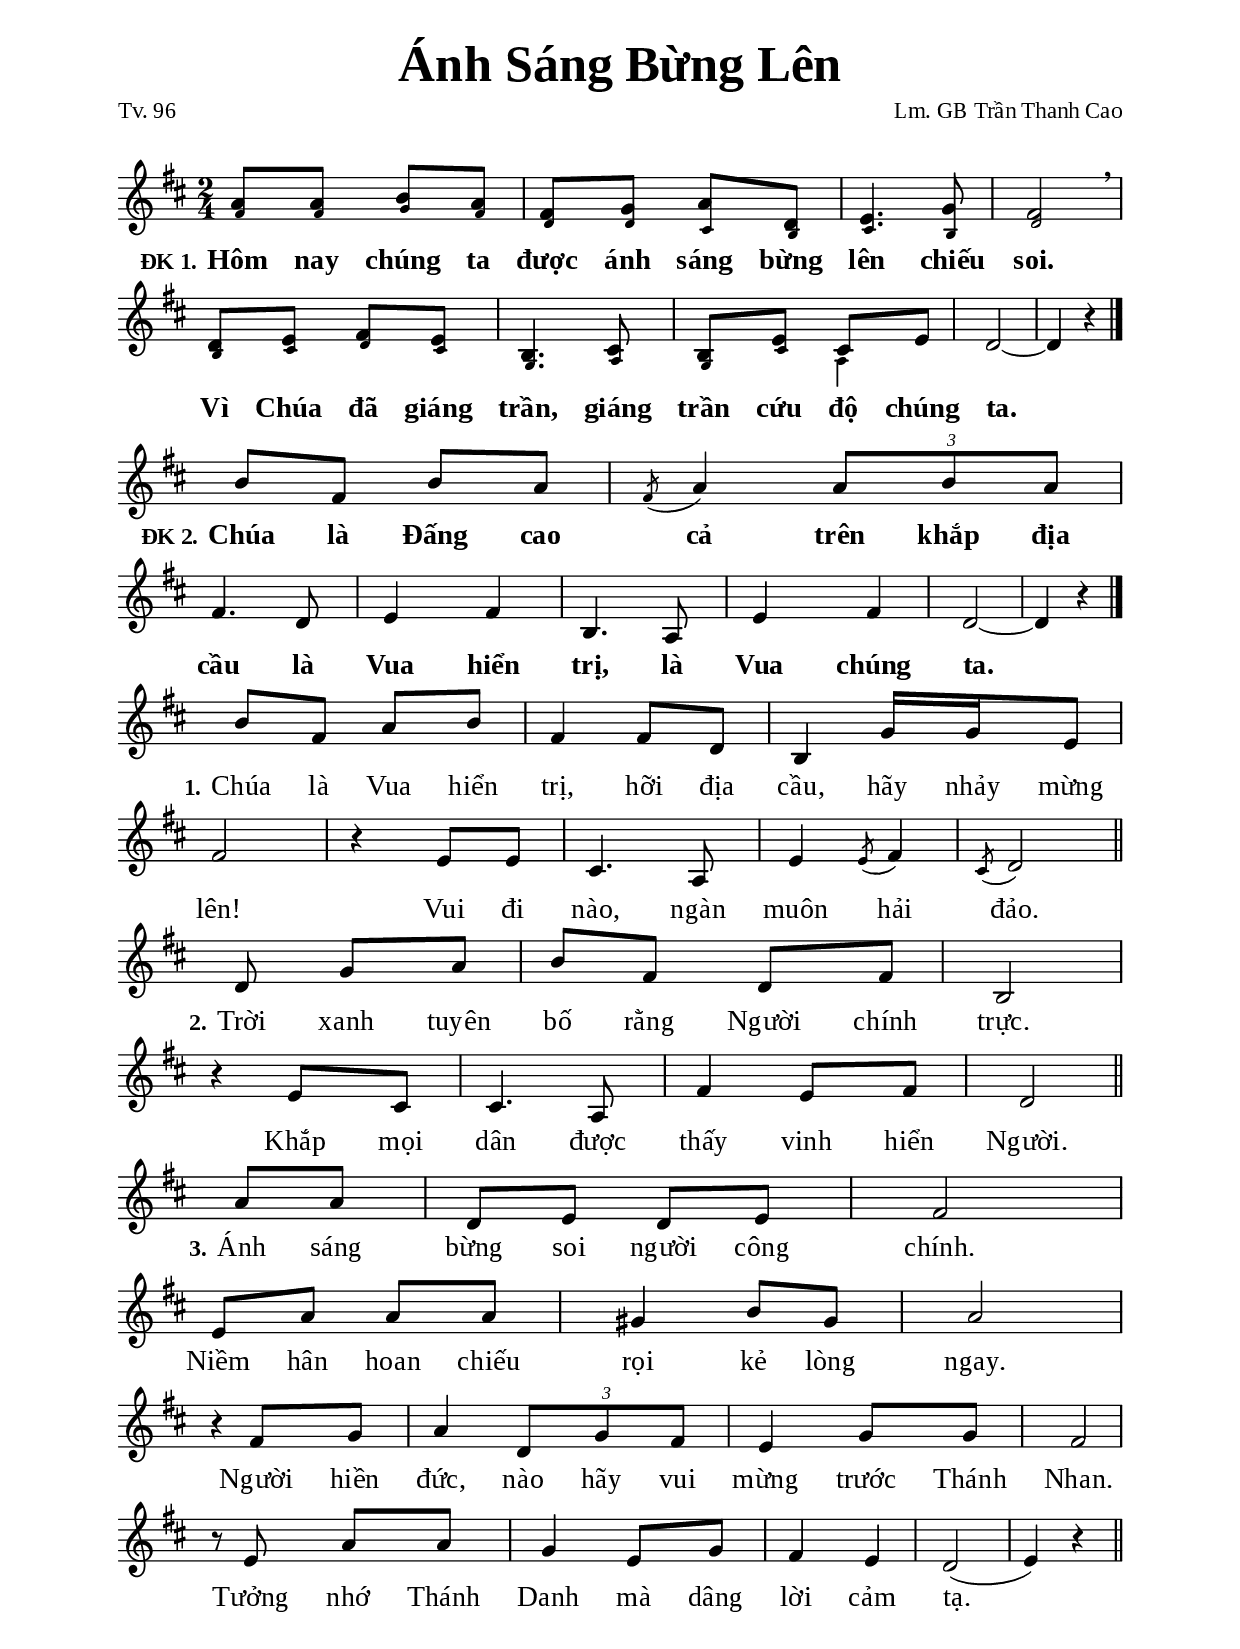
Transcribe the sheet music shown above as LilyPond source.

% Cài đặt chung
\version "2.22.1"
\include "english.ly"

\header {
  title = \markup { \fontsize #3 "Ánh Sáng Bừng Lên" }
  poet = "Tv. 96"
  composer = "Lm. GB Trần Thanh Cao"
  arranger = " "
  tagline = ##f
}

% Nhạc điệp khúc
nhacDiepKhucSop = \relative c'' {
  a8 a b a |
  fs g a d, |
  e4. g8 |
  fs2 \breathe |
  d8 e fs e |
  b4. cs8 |
  b e cs e |
  d2 ~ |
  d4 r \bar "|."
}

% Nốt bè phụ
nhacDiepKhucBas = \relative c' {
  fs8 fs 	g fs |
  d d cs b |
  cs4. b8 |
  d2 |
  b8 cs d cs |
  g4. a8 |
  g cs a4 |
  d2 ~ |
  d4 r
}

nhacDiepKhucKhac = \relative c'' {
  b8 fs b a |
  \slashedGrace { fs8 (} a4) \tuplet 3/2 { a8 b a } |
  fs4. d8 |
  e4 fs |
  b,4. a8 |
  e'4 fs |
  d2 ~ |
  d4 r \bar "|."
}

% Nhạc phiên khúc
nhacPhienKhucMot = \relative c'' {
  b8 fs a b |
  fs4 fs8 d |
  b4 g'16 g e8 |
  fs2 |
  r4 e8 e |
  cs4. a8 |
  e'4 \acciaccatura e8 fs4 |
  \acciaccatura cs8 d2 \bar "||"
}

nhacPhienKhucHai = \relative c' {
  \partial 4. d8 g a |
  b fs d fs |
  b,2 |
  r4 e8 cs |
  cs4. a8 |
  fs'4 e8 fs |
  d2 \bar "||"
}

nhacPhienKhucBa = \relative c'' {
  \partial 4 a8 a |
  d,8 e d e |
  fs2 |
  e8 a a a |
  gs4b8 gs |
  a2 |
  r4 fs8 g |
  a4 \tuplet 3/2 { d,8 g fs } |
  e4 g8 g |
  fs2 |
  r8 e a a |
  g4 e8 g |
  fs4 e |
  d2 ( |
  e4) r \bar "||"
}

% Lời điệp khúc
loiDiepKhuc = \lyricmode {
  \set stanza = #"ĐK 1."
  Hôm nay chúng ta được ánh sáng bừng lên chiếu soi.
  Vì Chúa đã giáng trần, giáng trần cứu độ chúng ta.
}

loiDiepKhucKhac = \lyricmode {
  \set stanza = #"ĐK 2."
  Chúa là Đấng cao cả trên khắp địa cầu
  là Vua hiển trị, là Vua chúng ta.
}

% Lời phiên khúc
loiPhienKhucMot = \lyricmode {
  \set stanza = #"1."
  Chúa là Vua hiển trị, hỡi địa cầu, hãy nhảy mừng lên!
  Vui đi nào, ngàn muôn hải đảo.
}

loiPhienKhucHai = \lyricmode {
  \set stanza = #"2."
  Trời xanh tuyên bố rằng Người chính trực.
  Khắp mọi dân được thấy vinh hiển Người.
}

loiPhienKhucBa = \lyricmode {
  \set stanza = #"3."
  Ánh sáng bừng soi người công chính.
  Niềm hân hoan chiếu rọi kẻ lòng ngay.
  Người hiền đức, nào hãy vui mừng trước Thánh Nhan.
  Tưởng nhớ Thánh Danh mà dâng lời cảm tạ.
}

% Dàn trang
\paper {
  #(set-paper-size "a4")
  top-margin = 10\mm
  bottom-margin = 10\mm
  left-margin = 20\mm
  right-margin = 20\mm
  indent = #0
  #(define fonts
    (make-pango-font-tree
      "Liberation Serif"
      "Liberation Serif"
      "Liberation Serif"
      (/ 20 20)))
  page-count = #1
  system-system-spacing = #'((basic-distance . 11)
                             (minimum-distance . 11)
                             (padding . 1))
  score-system-spacing = #'((basic-distance . 11)
                             (minimum-distance . 11)
                             (padding . 1))
}

% Thiết lập tông và nhịp
TongNhip = { \key d \major \time 2/4 }

% Đổi kích thước nốt cho bè phụ
notBePhu =
#(define-music-function (font-size music) (number? ly:music?)
   (for-some-music
     (lambda (m)
       (if (music-is-of-type? m 'rhythmic-event)
           (begin
             (set! (ly:music-property m 'tweaks)
                   (cons `(font-size . ,font-size)
                         (ly:music-property m 'tweaks)))
             #t)
           #f))
     music)
   music)

\score {
  \new ChoirStaff <<
    \new Staff = diepKhuc \with {
        \consists "Merge_rests_engraver"
        %\magnifyStaff #(magstep +1)
        printPartCombineTexts = ##f
      }
      <<
      \new Voice \TongNhip \partCombine 
        \nhacDiepKhucSop
        \notBePhu -3 { \nhacDiepKhucBas }
      \new NullVoice = nhacThamChieu \nhacDiepKhucSop
      \new Lyrics \with {
          \override VerticalAxisGroup.
            nonstaff-relatedstaff-spacing.padding = #1
          \override VerticalAxisGroup.
            nonstaff-unrelatedstaff-spacing.padding = #1
        }
        \lyricsto nhacThamChieu \loiDiepKhuc
      >>
  >>
  \layout {
    \override Lyrics.LyricText.font-series = #'bold
    \override Lyrics.LyricText.font-size = #+2
    \override Lyrics.LyricSpace.minimum-distance = #2.5
    \override Score.BarNumber.break-visibility = ##(#f #f #f)
    \override Score.SpacingSpanner.uniform-stretching = ##t
  }
}

%\markup { \vspace #0.5 }

\score {
  \new ChoirStaff <<
    \new Staff = phienKhuc \with {
        %\magnifyStaff #(magstep +1)
      }
      <<
      \new Voice = beSop {
        \TongNhip \nhacDiepKhucKhac
      }
    >>
    \new Lyrics \with {
          \override VerticalAxisGroup.
            nonstaff-relatedstaff-spacing.padding = #1
          \override VerticalAxisGroup.
            nonstaff-unrelatedstaff-spacing.padding = #1
        }
        \lyricsto beSop \loiDiepKhucKhac
  >>
  \layout {
    \override Lyrics.LyricText.font-series = #'bold
    \override Staff.TimeSignature.transparent = ##t
    \override Lyrics.LyricText.font-size = #+2
    \override Lyrics.LyricSpace.minimum-distance = #5
    \override Score.BarNumber.break-visibility = ##(#f #f #f)
    \override Score.SpacingSpanner.uniform-stretching = ##t
  }
}

%\markup { \vspace #0.5 }

\score {
  \new ChoirStaff <<
    \new Staff = phienKhuc \with {
        %\magnifyStaff #(magstep +1)
      }
      <<
      \new Voice = beSop {
        \TongNhip \nhacPhienKhucMot
      }
    >>
    \new Lyrics \with {
          \override VerticalAxisGroup.
            nonstaff-relatedstaff-spacing.padding = #1
          \override VerticalAxisGroup.
            nonstaff-unrelatedstaff-spacing.padding = #1
        }
        \lyricsto beSop \loiPhienKhucMot
  >>
  \layout {
    \override Staff.TimeSignature.transparent = ##t
    \override Lyrics.LyricText.font-size = #+2
    \override Lyrics.LyricSpace.minimum-distance = #3.5
    \override Score.BarNumber.break-visibility = ##(#f #f #f)
    \override Score.SpacingSpanner.uniform-stretching = ##t
  }
}

\score {
  \new ChoirStaff <<
    \new Staff = phienKhuc \with {
        %\magnifyStaff #(magstep +1)
      }
      <<
      \new Voice = beSop {
        \TongNhip \nhacPhienKhucHai
      }
    >>
    \new Lyrics \with {
          \override VerticalAxisGroup.
            nonstaff-relatedstaff-spacing.padding = #1
          \override VerticalAxisGroup.
            nonstaff-unrelatedstaff-spacing.padding = #1
        }
        \lyricsto beSop \loiPhienKhucHai
  >>
  \layout {
    \override Staff.TimeSignature.transparent = ##t
    \override Lyrics.LyricText.font-size = #+2
    \override Lyrics.LyricSpace.minimum-distance = #5
    \override Score.BarNumber.break-visibility = ##(#f #f #f)
    \override Score.SpacingSpanner.uniform-stretching = ##t
  }
}

\score {
  \new ChoirStaff <<
    \new Staff = phienKhuc \with {
        %\magnifyStaff #(magstep +1)
      }
      <<
      \new Voice = beSop {
        \TongNhip \nhacPhienKhucBa
      }
    >>
    \new Lyrics \with {
          \override VerticalAxisGroup.
            nonstaff-relatedstaff-spacing.padding = #1
          \override VerticalAxisGroup.
            nonstaff-unrelatedstaff-spacing.padding = #1
        }
        \lyricsto beSop \loiPhienKhucBa
  >>
  \layout {
    \override Staff.TimeSignature.transparent = ##t
    \override Lyrics.LyricText.font-size = #+2
    \override Lyrics.LyricSpace.minimum-distance = #3.5
    \override Score.BarNumber.break-visibility = ##(#f #f #f)
    \override Score.SpacingSpanner.uniform-stretching = ##t
  }
}